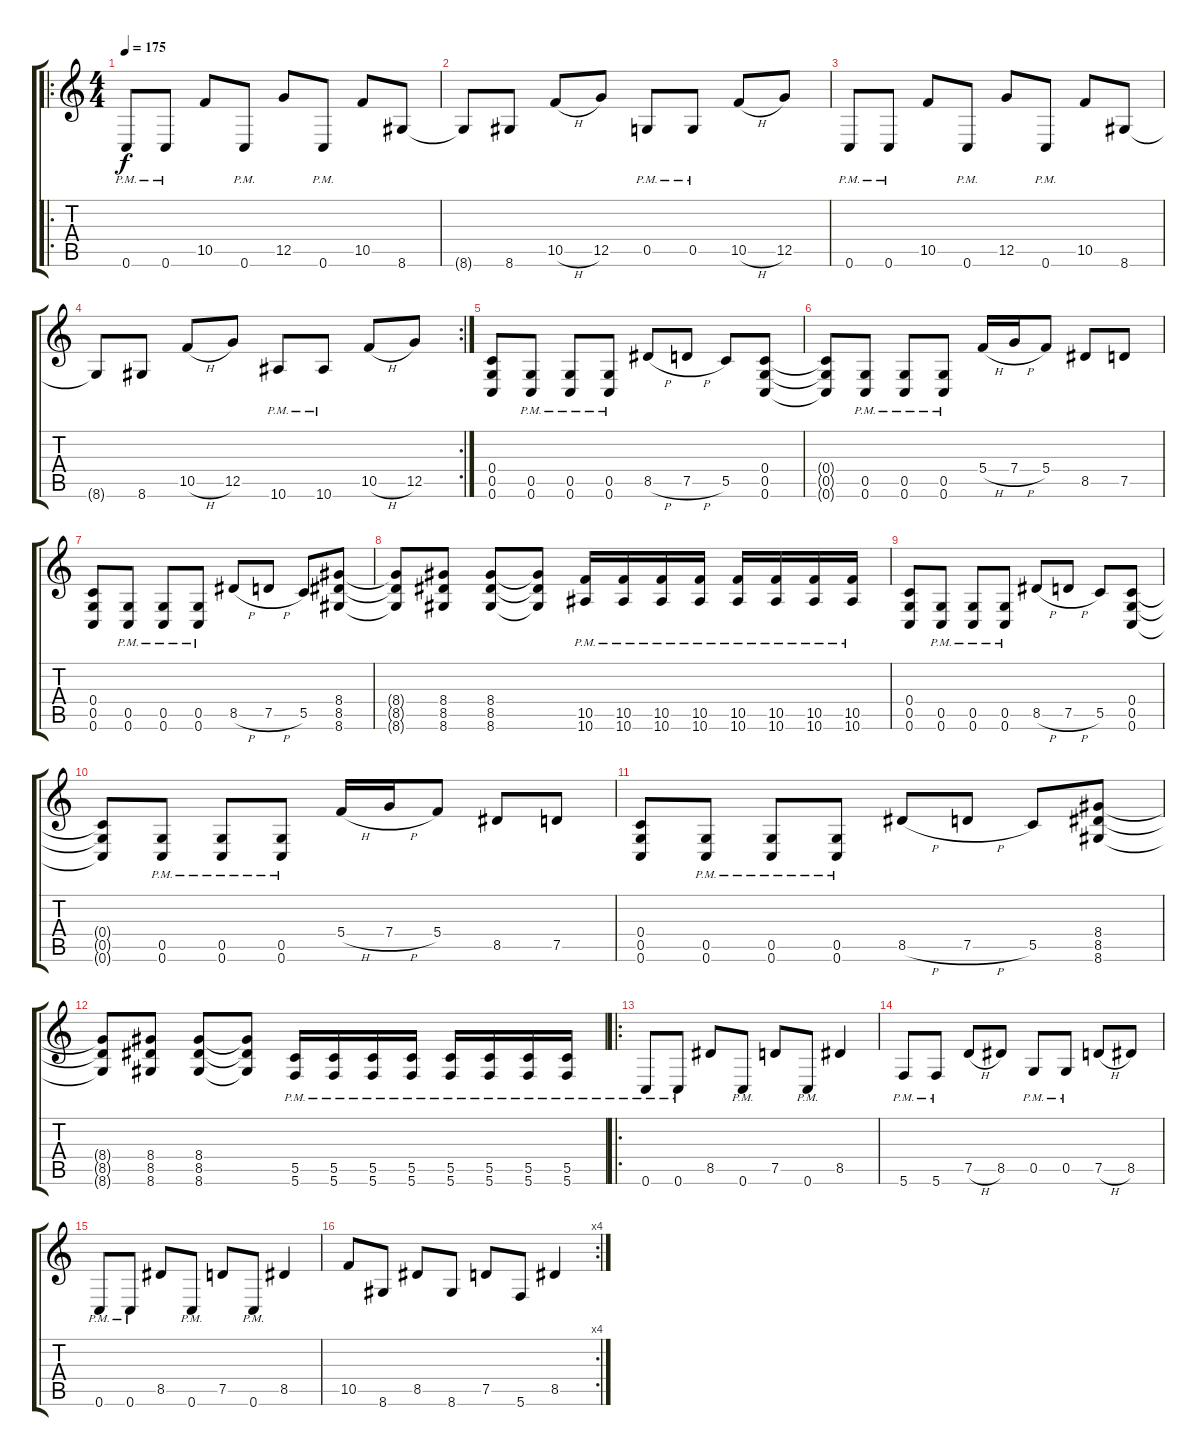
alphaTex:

\track "" {instrument distortionguitar}
\staff {score tabs}
\tuning (D4 A3 F3 C3 G2 C2) {hide}
\ro
\ts (4 4)
\tempo 175
\clef g2
\ks c
0.6{pm}.8{dy f} 0.6{pm}.8 10.5.8 0.6{pm}.8 12.5.8 0.6{pm}.8 10.5.8 8.6.8 |
8.6{t}.8 8.6.8 10.5{h}.8 12.5.8 0.5{pm}.8 0.5{pm}.8 10.5{h}.8 12.5.8 |
0.6{pm}.8 0.6{pm}.8 10.5.8 0.6{pm}.8 12.5.8 0.6{pm}.8 10.5.8 8.6.8 |
\rc 2
8.6{t}.8 8.6.8 10.5{h}.8 12.5.8 10.6{pm}.8 10.6{pm}.8 10.5{h}.8 12.5.8 |
(0.4 0.5 0.6).8 (0.5{pm} 0.6{pm}).8 (0.5{pm} 0.6{pm}).8 (0.5{pm} 0.6{pm}).8 8.5{h}.8 7.5{h}.8 5.5.8 (0.4 0.5 0.6).8 |
(0.4{t} 0.5{t} 0.6{t}).8 (0.5{pm} 0.6{pm}).8 (0.5{pm} 0.6{pm}).8 (0.5{pm} 0.6{pm}).8 5.4{h}.16 7.4{h}.16 5.4.8 8.5.8 7.5.8 |
(0.4 0.5 0.6).8 (0.5{pm} 0.6{pm}).8 (0.5{pm} 0.6{pm}).8 (0.5{pm} 0.6{pm}).8 8.5{h}.8 7.5{h}.8 5.5.8 (8.4 8.5 8.6).8 |
(8.4{t} 8.5{t} 8.6{t}).8 (8.4 8.5 8.6).8 (8.4 8.5 8.6).8 (8.4{t} 8.5{t} 8.6{t}).8 (10.5{pm} 10.6{pm}).16 (10.5{pm} 10.6{pm}).16 (10.5{pm} 10.6{pm}).16 (10.5{pm} 10.6{pm}).16 (10.5{pm} 10.6{pm}).16 (10.5{pm} 10.6{pm}).16 (10.5{pm} 10.6{pm}).16 (10.5{pm} 10.6{pm}).16 |
(0.4 0.5 0.6).8 (0.5{pm} 0.6{pm}).8 (0.5{pm} 0.6{pm}).8 (0.5{pm} 0.6{pm}).8 8.5{h}.8 7.5{h}.8 5.5.8 (0.4 0.5 0.6).8 |
(0.4{t} 0.5{t} 0.6{t}).8 (0.5{pm} 0.6{pm}).8 (0.5{pm} 0.6{pm}).8 (0.5{pm} 0.6{pm}).8 5.4{h}.16 7.4{h}.16 5.4.8 8.5.8 7.5.8 |
(0.4 0.5 0.6).8 (0.5{pm} 0.6{pm}).8 (0.5{pm} 0.6{pm}).8 (0.5{pm} 0.6{pm}).8 8.5{h}.8 7.5{h}.8 5.5.8 (8.4 8.5 8.6).8 |
(8.4{t} 8.5{t} 8.6{t}).8 (8.4 8.5 8.6).8 (8.4 8.5 8.6).8 (8.4{t} 8.5{t} 8.6{t}).8 (5.5{pm} 5.6{pm}).16 (5.5{pm} 5.6{pm}).16 (5.5{pm} 5.6{pm}).16 (5.5{pm} 5.6{pm}).16 (5.5{pm} 5.6{pm}).16 (5.5{pm} 5.6{pm}).16 (5.5{pm} 5.6{pm}).16 (5.5{pm} 5.6{pm}).16 |
\ro
0.6{pm}.8 0.6{pm}.8 8.5.8 0.6{pm}.8 7.5.8 0.6{pm}.8 8.5.4 |
5.6{pm}.8 5.6{pm}.8 7.5{h}.8 8.5.8 0.5{pm}.8 0.5{pm}.8 7.5{h}.8 8.5.8 |
0.6{pm}.8 0.6{pm}.8 8.5.8 0.6{pm}.8 7.5.8 0.6{pm}.8 8.5.4 |
\rc 4
10.5.8 8.6.8 8.5.8 8.6.8 7.5.8 5.6.8 8.5.4
